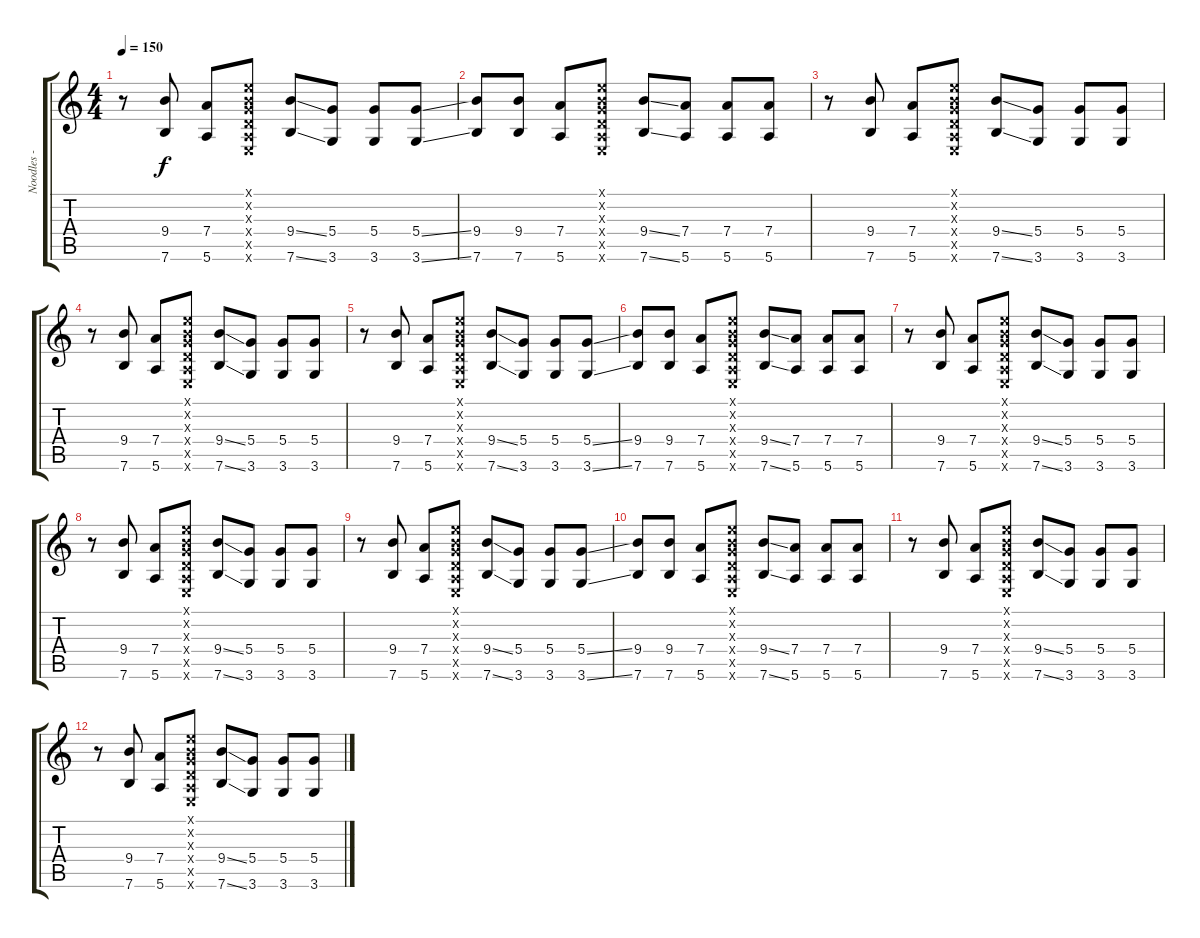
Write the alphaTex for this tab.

\track ("Noodles - Guitar" "Noodles - ") {instrument overdrivenguitar}
\staff {score tabs}
\tuning (E4 B3 G3 D3 A2 E2) {hide}
\ts (4 4)
\tempo 150
\clef g2
\ks c
r.8{dy f} (9.4 7.6).8 (7.4 5.6).8 (0.1{x} 0.2{x} 0.3{x} 0.4{x} 0.5{x} 0.6{x}).8 (9.4{ss} 7.6{ss}).8 (5.4 3.6).8 (5.4 3.6).8 (5.4{ss} 3.6{ss}).8 |
(9.4 7.6).8 (9.4 7.6).8 (7.4 5.6).8 (0.1{x} 0.2{x} 0.3{x} 0.4{x} 0.5{x} 0.6{x}).8 (9.4{ss} 7.6{ss}).8 (7.4 5.6).8 (7.4 5.6).8 (7.4 5.6).8 |
r.8 (9.4 7.6).8 (7.4 5.6).8 (0.1{x} 0.2{x} 0.3{x} 0.4{x} 0.5{x} 0.6{x}).8 (9.4{ss} 7.6{ss}).8 (5.4 3.6).8 (5.4 3.6).8 (5.4 3.6).8 |
r.8 (9.4 7.6).8 (7.4 5.6).8 (0.1{x} 0.2{x} 0.3{x} 0.4{x} 0.5{x} 0.6{x}).8 (9.4{ss} 7.6{ss}).8 (5.4 3.6).8 (5.4 3.6).8 (5.4 3.6).8 |
r.8{volume 16 instrument distortionguitar} (9.4 7.6).8 (7.4 5.6).8 (0.1{x} 0.2{x} 0.3{x} 0.4{x} 0.5{x} 0.6{x}).8 (9.4{ss} 7.6{ss}).8 (5.4 3.6).8 (5.4 3.6).8 (5.4{ss} 3.6{ss}).8 |
(9.4 7.6).8 (9.4 7.6).8 (7.4 5.6).8 (0.1{x} 0.2{x} 0.3{x} 0.4{x} 0.5{x} 0.6{x}).8 (9.4{ss} 7.6{ss}).8 (7.4 5.6).8 (7.4 5.6).8 (7.4 5.6).8 |
r.8 (9.4 7.6).8 (7.4 5.6).8 (0.1{x} 0.2{x} 0.3{x} 0.4{x} 0.5{x} 0.6{x}).8 (9.4{ss} 7.6{ss}).8 (5.4 3.6).8 (5.4 3.6).8 (5.4 3.6).8 |
r.8 (9.4 7.6).8 (7.4 5.6).8 (0.1{x} 0.2{x} 0.3{x} 0.4{x} 0.5{x} 0.6{x}).8 (9.4{ss} 7.6{ss}).8 (5.4 3.6).8 (5.4 3.6).8 (5.4 3.6).8 |
r.8{volume 16 instrument distortionguitar} (9.4 7.6).8 (7.4 5.6).8 (0.1{x} 0.2{x} 0.3{x} 0.4{x} 0.5{x} 0.6{x}).8 (9.4{ss} 7.6{ss}).8 (5.4 3.6).8 (5.4 3.6).8 (5.4{ss} 3.6{ss}).8 |
(9.4 7.6).8 (9.4 7.6).8 (7.4 5.6).8 (0.1{x} 0.2{x} 0.3{x} 0.4{x} 0.5{x} 0.6{x}).8 (9.4{ss} 7.6{ss}).8 (7.4 5.6).8 (7.4 5.6).8 (7.4 5.6).8 |
r.8 (9.4 7.6).8 (7.4 5.6).8 (0.1{x} 0.2{x} 0.3{x} 0.4{x} 0.5{x} 0.6{x}).8 (9.4{ss} 7.6{ss}).8 (5.4 3.6).8 (5.4 3.6).8 (5.4 3.6).8 |
r.8 (9.4 7.6).8 (7.4 5.6).8 (0.1{x} 0.2{x} 0.3{x} 0.4{x} 0.5{x} 0.6{x}).8 (9.4{ss} 7.6{ss}).8 (5.4 3.6).8 (5.4 3.6).8 (5.4 3.6).8
